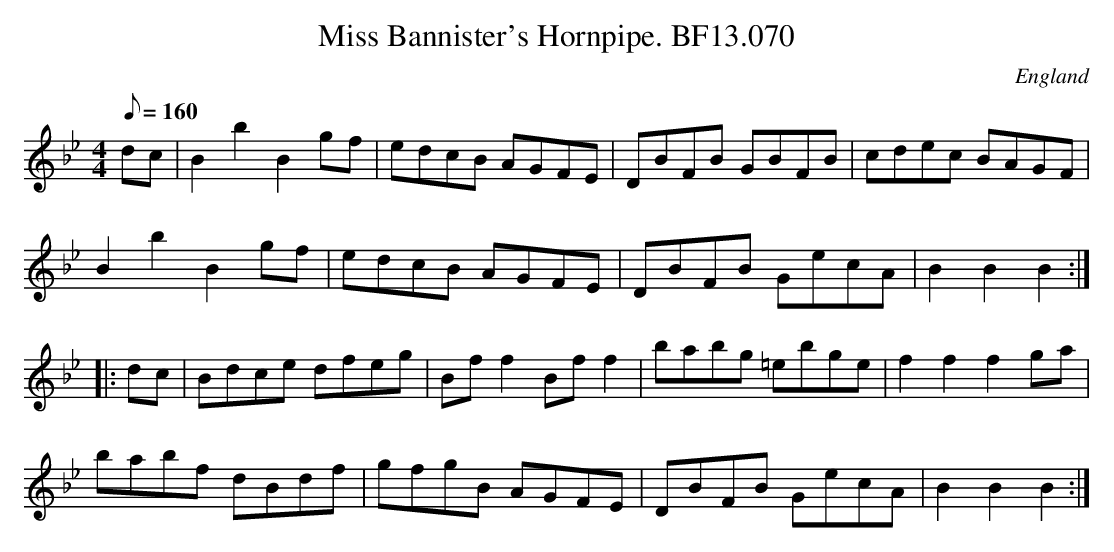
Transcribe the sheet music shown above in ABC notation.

X:1
T:Miss Bannister's Hornpipe. BF13.070
M:4/4
Q:160
O:England
K:Bb
dc|B2b2B2g-f|edcB AGFE|DBFB GBFB|cdec BAGF|!
B2b2B2g-f|edcB AGFE|DBFB GecA|B2B2B2::!
dc|Bdce dfeg|Bff2Bff2|babg =ebge|f2f2f2g-a|!
babf dBdf|gfgB AGFE|DBFB GecA|B2B2B2:|]
